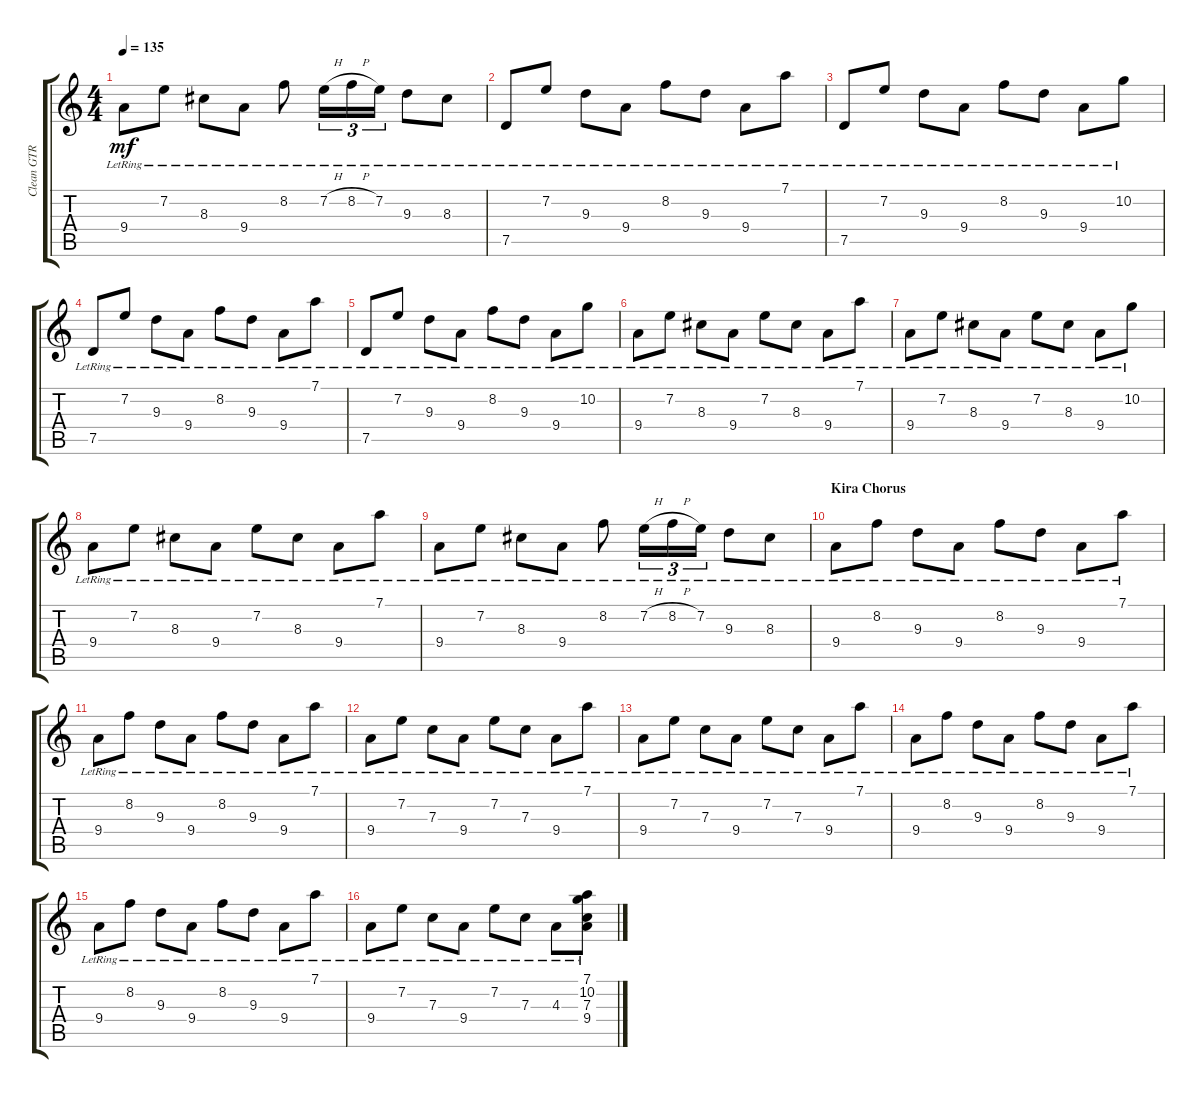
\track ("Clean GTR" "Clean GTR") {instrument electricguitarclean}
\staff {score tabs}
\tuning (D4 A3 F3 C3 G2 D2) {hide}
\ts (4 4)
\tempo 135
\clef g2
\ks aminor
9.4{lr}.8{dy mf} 7.2{lr}.8 8.3{lr}.8 9.4{lr}.8 8.2{lr}.8 7.2{h lr}.16{tu (3 2)} 8.2{h lr}.16{tu (3 2)} 7.2{lr}.16{tu (3 2)} 9.3{lr}.8 8.3{lr}.8 |
7.5{lr}.8 7.2{lr}.8 9.3{lr}.8 9.4{lr}.8 8.2{lr}.8 9.3{lr}.8 9.4{lr}.8 7.1{lr}.8 |
7.5{lr}.8 7.2{lr}.8 9.3{lr}.8 9.4{lr}.8 8.2{lr}.8 9.3{lr}.8 9.4{lr}.8 10.2{lr}.8 |
7.5{lr}.8 7.2{lr}.8 9.3{lr}.8 9.4{lr}.8 8.2{lr}.8 9.3{lr}.8 9.4{lr}.8 7.1{lr}.8 |
7.5{lr}.8 7.2{lr}.8 9.3{lr}.8 9.4{lr}.8 8.2{lr}.8 9.3{lr}.8 9.4{lr}.8 10.2{lr}.8 |
9.4{lr}.8 7.2{lr}.8 8.3{lr}.8 9.4{lr}.8 7.2{lr}.8 8.3{lr}.8 9.4{lr}.8 7.1{lr}.8 |
9.4{lr}.8 7.2{lr}.8 8.3{lr}.8 9.4{lr}.8 7.2{lr}.8 8.3{lr}.8 9.4{lr}.8 10.2{lr}.8 |
9.4{lr}.8 7.2{lr}.8 8.3{lr}.8 9.4{lr}.8 7.2{lr}.8 8.3{lr}.8 9.4{lr}.8 7.1{lr}.8 |
9.4{lr}.8 7.2{lr}.8 8.3{lr}.8 9.4{lr}.8 8.2{lr}.8 7.2{h lr}.16{tu (3 2)} 8.2{h lr}.16{tu (3 2)} 7.2{lr}.16{tu (3 2)} 9.3{lr}.8 8.3{lr}.8 |
\section ("" "Kira Chorus")
9.4{lr}.8 8.2{lr}.8 9.3{lr}.8 9.4{lr}.8 8.2{lr}.8 9.3{lr}.8 9.4{lr}.8 7.1{lr}.8 |
9.4{lr}.8 8.2{lr}.8 9.3{lr}.8 9.4{lr}.8 8.2{lr}.8 9.3{lr}.8 9.4{lr}.8 7.1{lr}.8 |
9.4{lr}.8 7.2{lr}.8 7.3{lr}.8 9.4{lr}.8 7.2{lr}.8 7.3{lr}.8 9.4{lr}.8 7.1{lr}.8 |
9.4{lr}.8 7.2{lr}.8 7.3{lr}.8 9.4{lr}.8 7.2{lr}.8 7.3{lr}.8 9.4{lr}.8 7.1{lr}.8 |
9.4{lr}.8 8.2{lr}.8 9.3{lr}.8 9.4{lr}.8 8.2{lr}.8 9.3{lr}.8 9.4{lr}.8 7.1{lr}.8 |
9.4{lr}.8 8.2{lr}.8 9.3{lr}.8 9.4{lr}.8 8.2{lr}.8 9.3{lr}.8 9.4{lr}.8 7.1{lr}.8 |
9.4{lr}.8 7.2{lr}.8 7.3{lr}.8 9.4{lr}.8 7.2{lr}.8 7.3{lr}.8 4.3{lr}.8 (7.1{lr} 10.2{lr} 7.3{lr} 9.4{lr}).8
